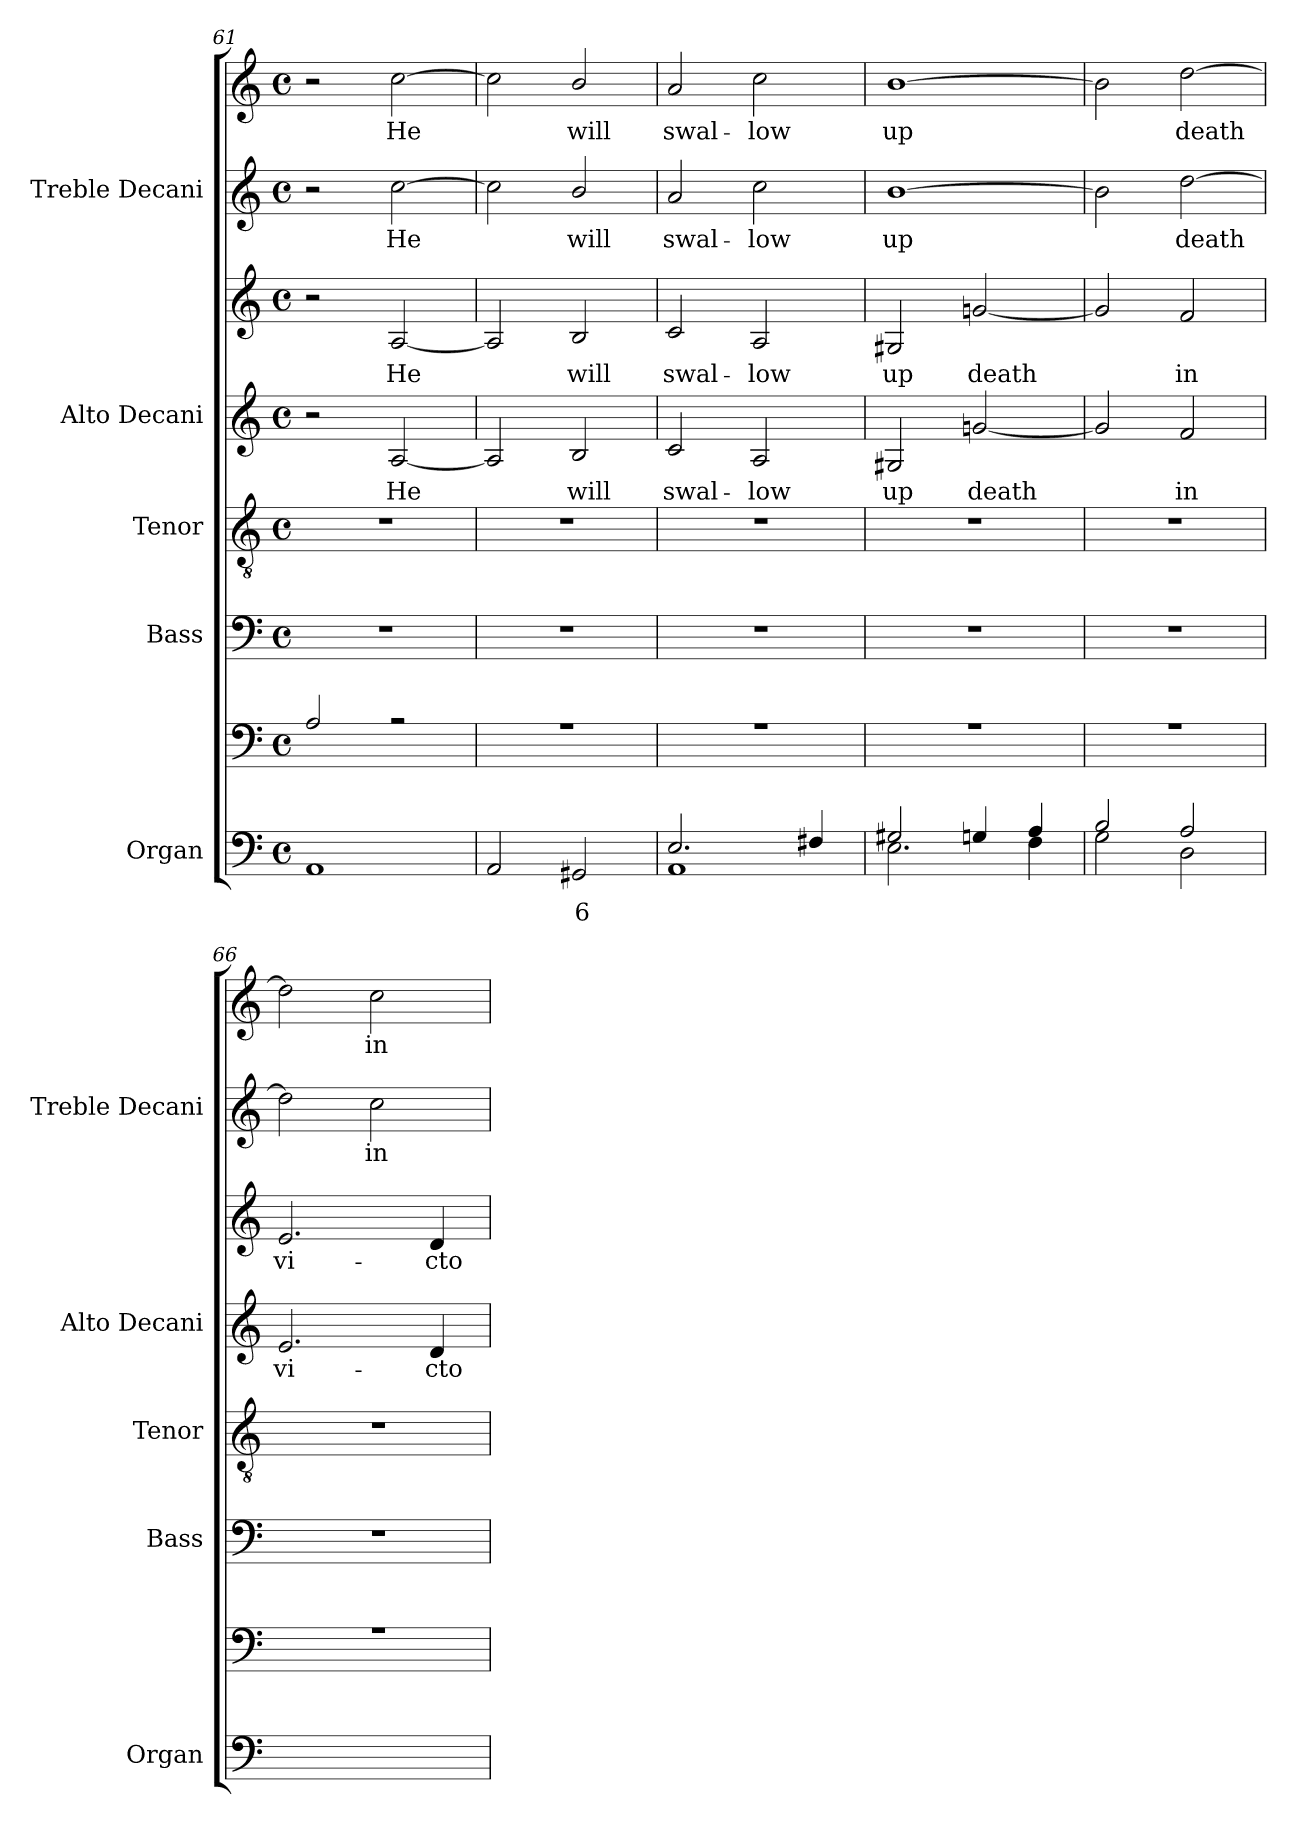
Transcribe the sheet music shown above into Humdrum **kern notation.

**kern	**text	**kern	**kern	**kern	**kern	**text	**kern	**text	**kern	**text	**kern	**text
*part5	*part5	*part5	*part4	*part3	*part2	*part2	*part2	*part2	*part1	*part1	*part1	*part1
*staff8	*staff8	*staff7	*staff6	*staff5	*staff4	*staff4	*staff3	*staff3	*staff2	*staff2	*staff1	*staff1
*I"Organ	*	*	*I"Bass	*I"Tenor	*I"Alto Decani	*	*	*	*I"Treble Decani	*	*	*
*I'Organ	*	*	*I'Bass	*I'Tenor	*I'Alto Decani	*	*	*	*I'Treble Decani	*	*	*
*clefF4	*	*clefF4	*clefF4	*clefGv2	*clefG2	*	*clefG2	*	*clefG2	*	*clefG2	*
*k[]	*	*k[]	*k[]	*k[]	*k[]	*	*k[]	*	*k[]	*	*k[]	*
*C:	*	*C:	*C:	*C:	*C:	*	*C:	*	*C:	*	*C:	*
*M4/4	*	*M4/4	*M4/4	*M4/4	*M4/4	*	*M4/4	*	*M4/4	*	*M4/4	*
*met(c)	*	*met(c)	*met(c)	*met(c)	*met(c)	*	*met(c)	*	*met(c)	*	*met(c)	*
=61	=61	=61	=61	=61	=61	=61	=61	=61	=61	=61	=61	=61
*^	*	*^	*	*	*	*	*	*	*	*	*	*
1AA	1ryy	.	2A	1ryy	1r	1r	2r	.	2r	.	2r	.	2r	.
!	!	!	!	!	!	!	!	!LO:LY:b	!	!LO:LY:b	!	!LO:LY:b	!	!LO:LY:b
.	.	.	2r	.	.	.	[2A	He	[2A	He	[2cc	He	[2cc	He
=62	=62	=62	=62	=62	=62	=62	=62	=62	=62	=62	=62	=62	=62	=62
2AA	1ryy	.	1r	1ryy	1r	1r	2A]	.	2A]	.	2cc]	.	2cc]	.
!	!	!LO:LY:b	!	!	!	!	!	!LO:LY:b	!	!LO:LY:b	!	!LO:LY:b	!	!LO:LY:b
2GG#X	.	6	.	.	.	.	2B	will	2B	will	2b/	will	2b/	will
=63	=63	=63	=63	=63	=63	=63	=63	=63	=63	=63	=63	=63	=63	=63
!	!	!	!	!	!	!	!	!LO:LY:b	!	!LO:LY:b	!	!LO:LY:b	!	!LO:LY:b
2.E/	1AA	.	1r	1ryy	1r	1r	2c	swal-	2c	swal-	2a	swal-	2a	swal-
!	!	!	!	!	!	!	!	!LO:LY:b	!	!LO:LY:b	!	!LO:LY:b	!	!LO:LY:b
.	.	.	.	.	.	.	2A	-low	2A	-low	2cc	-low	2cc	-low
4F#X/	.	.	.	.	.	.	.	.	.	.	.	.	.	.
=64	=64	=64	=64	=64	=64	=64	=64	=64	=64	=64	=64	=64	=64	=64
!	!	!	!	!	!	!	!	!LO:LY:b	!	!LO:LY:b	!	!LO:LY:b	!	!LO:LY:b
2G#X/	2.E	.	1r	1ryy	1r	1r	2G#X	up	2G#X	up	[1b	up	[1b	up
!	!	!	!	!	!	!	!	!LO:LY:b	!	!LO:LY:b	!	!	!	!
4Gn/	.	.	.	.	.	.	[2gn	death	[2gn	death	.	.	.	.
4A/	4F	.	.	.	.	.	.	.	.	.	.	.	.	.
=65	=65	=65	=65	=65	=65	=65	=65	=65	=65	=65	=65	=65	=65	=65
2B/	2G	.	1r	1ryy	1r	1r	2g]	.	2g]	.	2b]	.	2b]	.
!	!	!	!	!	!	!	!	!LO:LY:b	!	!LO:LY:b	!	!LO:LY:b	!	!LO:LY:b
2A/	2D	.	.	.	.	.	2f	in	2f	in	[2dd	death	[2dd	death
=66	=66	=66	=66	=66	=66	=66	=66	=66	=66	=66	=66	=66	=66	=66
!	!	!LO:LY:b	!	!	!	!	!	!LO:LY:b	!	!LO:LY:b	!	!	!	!
1ryy	[2Ayy	4	1r	1ryy	1r	1r	2.e	vi-	2.e	vi-	2dd]	.	2dd]	.
!	!	!LO:LY:b	!	!	!	!	!	!	!	!	!	!LO:LY:b	!	!LO:LY:b
.	2Ayy]	3	.	.	.	.	.	.	.	.	2cc	in	2cc	in
!	!	!	!	!	!	!	!	!LO:LY:b	!	!LO:LY:b	!	!	!	!
.	.	.	.	.	.	.	4d	-cto-	4d	-cto-	.	.	.	.
*v	*v	*	*	*	*	*	*	*	*	*	*	*	*	*
*	*	*v	*v	*	*	*	*	*	*	*	*	*	*
=	=	=	=	=	=	=	=	=	=	=	=	=
*-	*-	*-	*-	*-	*-	*-	*-	*-	*-	*-	*-	*-
